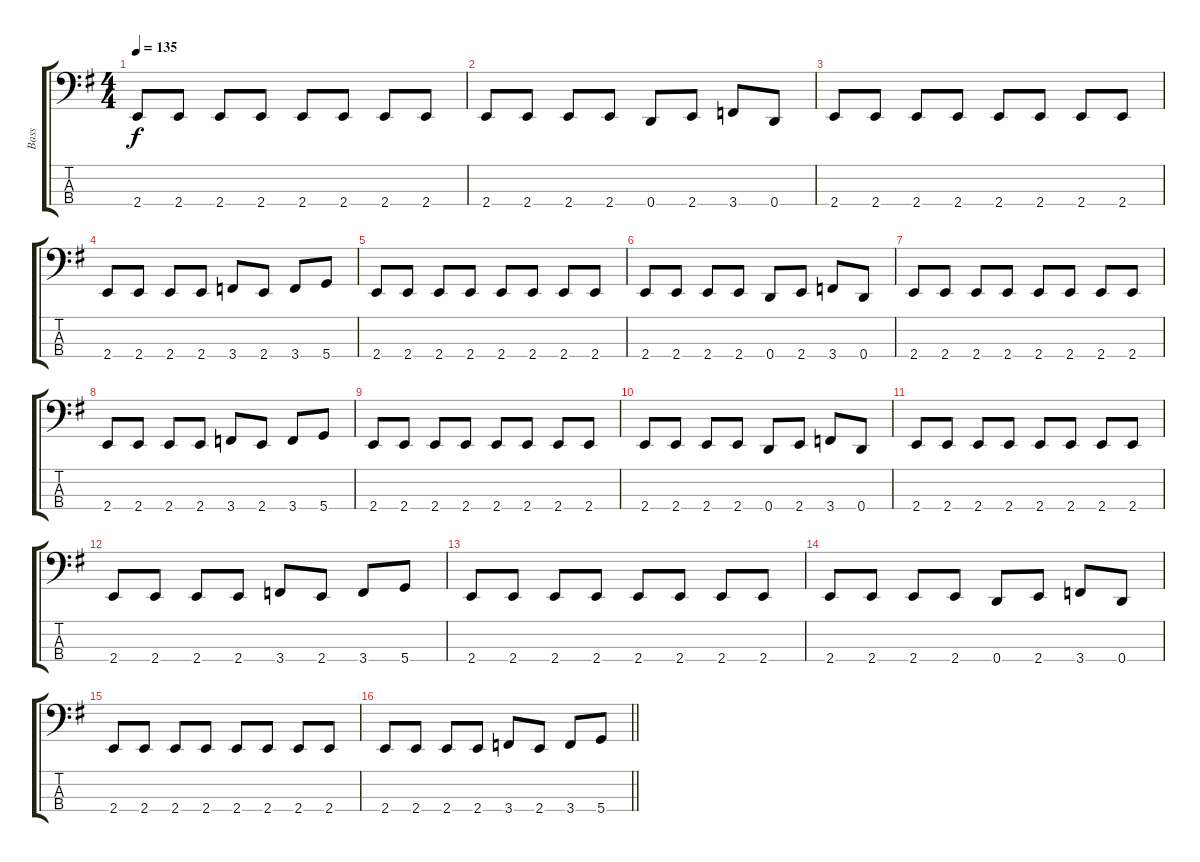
\track ("Bass" "Bass") {instrument electricbassfinger}
\staff {score tabs}
\tuning (G2 D2 A1 D1) {hide}
\ts (4 4)
\section ("" "")
\tempo 135
\clef f4
\ks eminor
2.4.8{dy f} 2.4.8 2.4.8 2.4.8 2.4.8 2.4.8 2.4.8 2.4.8 |
2.4.8 2.4.8 2.4.8 2.4.8 0.4.8 2.4.8 3.4.8 0.4.8 |
2.4.8 2.4.8 2.4.8 2.4.8 2.4.8 2.4.8 2.4.8 2.4.8 |
2.4.8 2.4.8 2.4.8 2.4.8 3.4.8 2.4.8 3.4.8 5.4.8 |
2.4.8 2.4.8 2.4.8 2.4.8 2.4.8 2.4.8 2.4.8 2.4.8 |
2.4.8 2.4.8 2.4.8 2.4.8 0.4.8 2.4.8 3.4.8 0.4.8 |
2.4.8 2.4.8 2.4.8 2.4.8 2.4.8 2.4.8 2.4.8 2.4.8 |
2.4.8 2.4.8 2.4.8 2.4.8 3.4.8 2.4.8 3.4.8 5.4.8 |
2.4.8 2.4.8 2.4.8 2.4.8 2.4.8 2.4.8 2.4.8 2.4.8 |
2.4.8 2.4.8 2.4.8 2.4.8 0.4.8 2.4.8 3.4.8 0.4.8 |
2.4.8 2.4.8 2.4.8 2.4.8 2.4.8 2.4.8 2.4.8 2.4.8 |
2.4.8 2.4.8 2.4.8 2.4.8 3.4.8 2.4.8 3.4.8 5.4.8 |
2.4.8 2.4.8 2.4.8 2.4.8 2.4.8 2.4.8 2.4.8 2.4.8 |
2.4.8 2.4.8 2.4.8 2.4.8 0.4.8 2.4.8 3.4.8 0.4.8 |
2.4.8 2.4.8 2.4.8 2.4.8 2.4.8 2.4.8 2.4.8 2.4.8 |
\barLineRight lightlight
2.4.8 2.4.8 2.4.8 2.4.8 3.4.8 2.4.8 3.4.8 5.4.8
